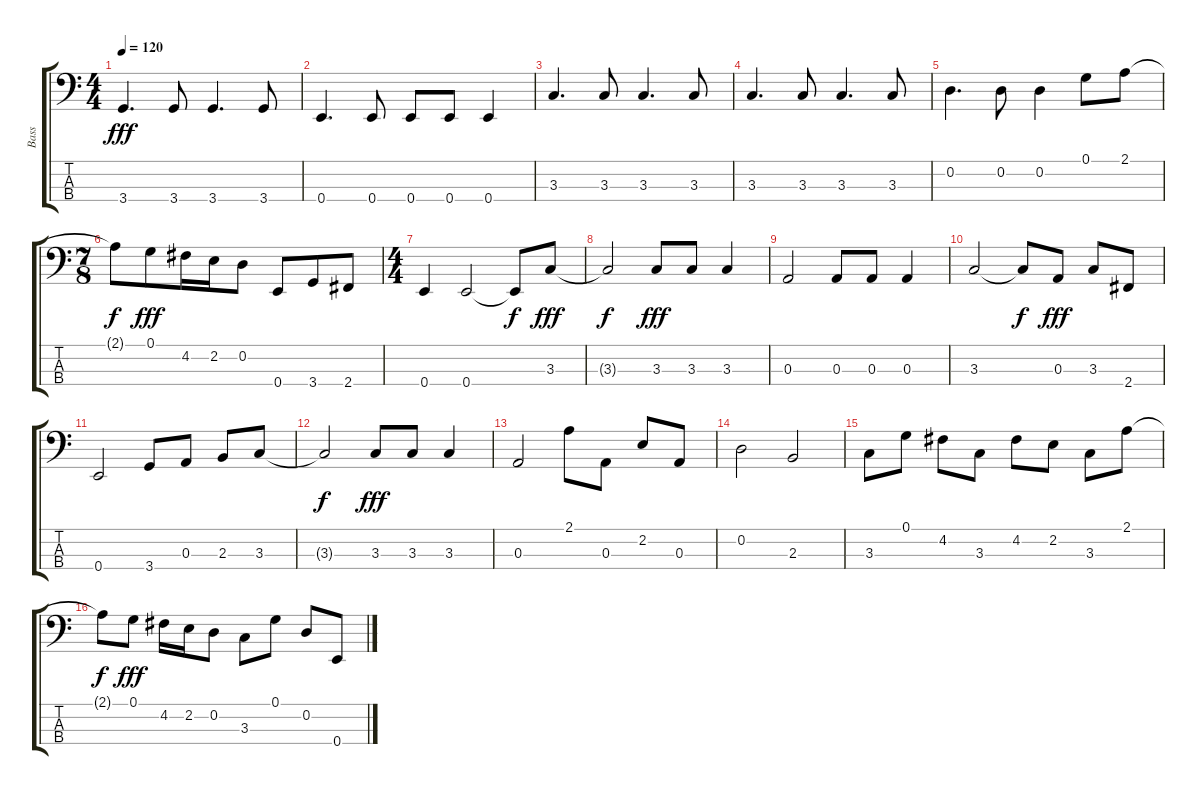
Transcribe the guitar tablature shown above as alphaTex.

\track ("Bass" "Bass") {instrument electricbassfinger}
\staff {score tabs}
\tuning (G2 D2 A1 E1) {hide}
\ts (4 4)
\tempo 120
\clef f4
\ks c
3.4.4{d dy fff} 3.4.8 3.4.4{d} 3.4.8 |
0.4.4{d} 0.4.8 0.4.8 0.4.8 0.4.4 |
3.3.4{d} 3.3.8 3.3.4{d} 3.3.8 |
3.3.4{d} 3.3.8 3.3.4{d} 3.3.8 |
0.2.4{d} 0.2.8 0.2.4 0.1.8{volume 12} 2.1.8 |
\ts (7 8)
2.1{t}.8{dy f} 0.1.8{dy fff} 4.2.16 2.2.16 0.2.8 0.4.8 3.4.8 2.4.8 |
\ts (4 4)
0.4.4 0.4.2 0.4{t}.8{dy f} 3.3.8{dy fff} |
3.3{t}.2{dy f} 3.3.8{dy fff} 3.3.8 3.3.4 |
0.3.2 0.3.8 0.3.8 0.3.4 |
3.3.2 3.3{t}.8{dy f} 0.3.8{dy fff} 3.3.8 2.4.8 |
0.4.2 3.4.8 0.3.8 2.3.8 3.3.8 |
3.3{t}.2{dy f} 3.3.8{dy fff} 3.3.8 3.3.4 |
0.3.2 2.1.8 0.3.8 2.2.8 0.3.8 |
0.2.2 2.3.2 |
3.3.8 0.1.8 4.2.8 3.3.8 4.2.8 2.2.8 3.3.8 2.1.8 |
2.1{t}.8{dy f} 0.1.8{dy fff} 4.2.16 2.2.16 0.2.8 3.3.8 0.1.8 0.2.8 0.4.8
